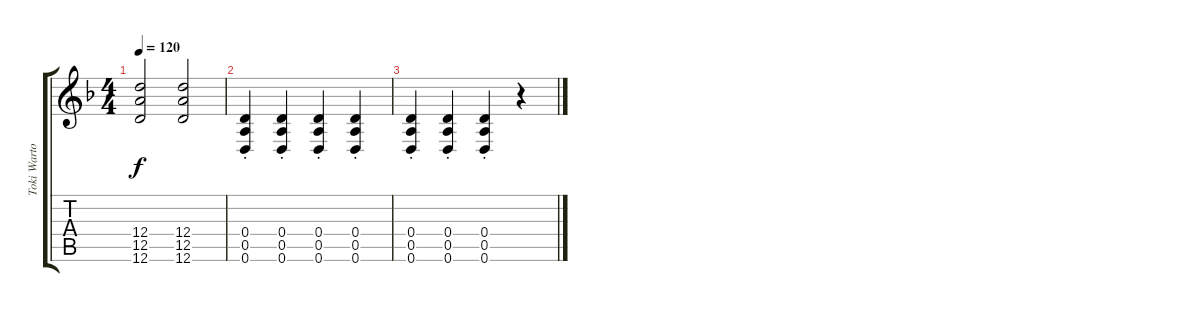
\track ("Toki Wartooth Overdub" "Toki Warto") {instrument distortionguitar}
\staff {score tabs}
\tuning (E4 B3 G3 D3 A2 D2) {hide}
\ts (4 4)
\tempo 120
\clef g2
\ks dminor
(12.4 12.5 12.6).2{dy f} (12.4 12.5 12.6).2 |
(0.4{st} 0.5{st} 0.6{st}).4 (0.4{st} 0.5{st} 0.6{st}).4 (0.4{st} 0.5{st} 0.6{st}).4 (0.4{st} 0.5{st} 0.6{st}).4 |
(0.4{st} 0.5{st} 0.6{st}).4 (0.4{st} 0.5{st} 0.6{st}).4 (0.4{st} 0.5{st} 0.6{st}).4 r.4
